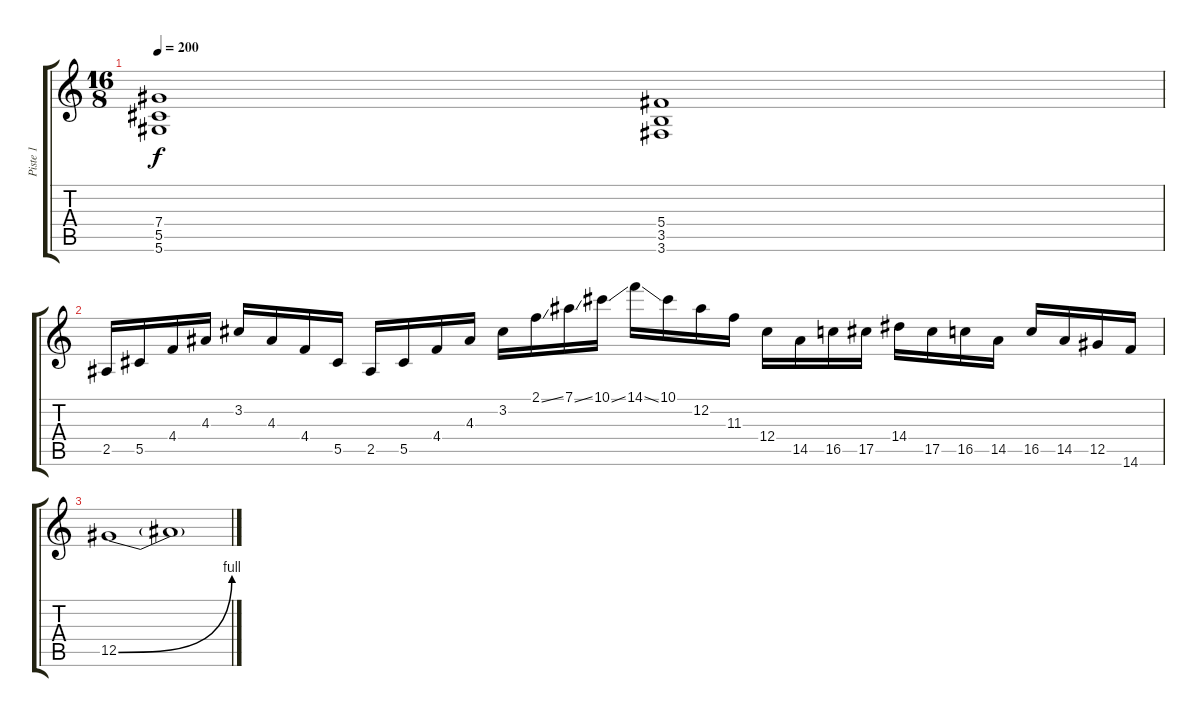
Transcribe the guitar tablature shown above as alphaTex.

\track ("Piste 1" "Piste 1") {instrument distortionguitar}
\staff {score tabs}
\tuning (Eb4 Bb3 Gb3 Db3 Ab2 Eb2) {hide}
\ts (16 8)
\tempo 200
\clef g2
\ks c
(7.4 5.5 5.6).1{dy f} (5.4 3.5 3.6).1 |
2.5.16 5.5.16 4.4.16 4.3.16 3.2.16 4.3.16 4.4.16 5.5.16 2.5.16 5.5.16 4.4.16 4.3.16 3.2.16 2.1{ss}.16 7.1{ss}.16 10.1{ss}.16 14.1{ss}.16 10.1.16 12.2.16 11.3.16 12.4.16 14.5.16 16.5.16 17.5.16 14.4.16 17.5.16 16.5.16 14.5.16 16.5.16 14.5.16 12.5.16 14.6.16 |
12.5{be (bend 0 0 60 4)}.1 12.5{t}.1
